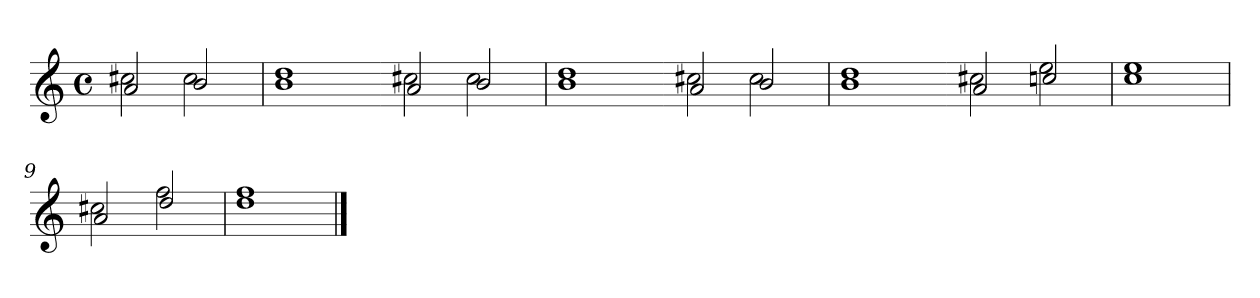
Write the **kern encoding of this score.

**kern
*part1
*staff1
*clefG2
*k[]
*C:
*M4/4
*met(c)
=1
*^
2a	2cc#X
2b	2cc#
=2	=2
1b	1dd
=3-	=3-
2a	2cc#X
2b	2cc#
=4	=4
1b	1dd
=5-	=5-
2a	2cc#X
2b	2cc#
=6	=6
1b	1dd
=7-	=7-
2a	2cc#X
2cc	2ee
=8	=8
1cc	1ee
=9	=9
2a	2cc#X
2dd	2ff
=10	=10
1dd	1ff
*v	*v
==
*-
